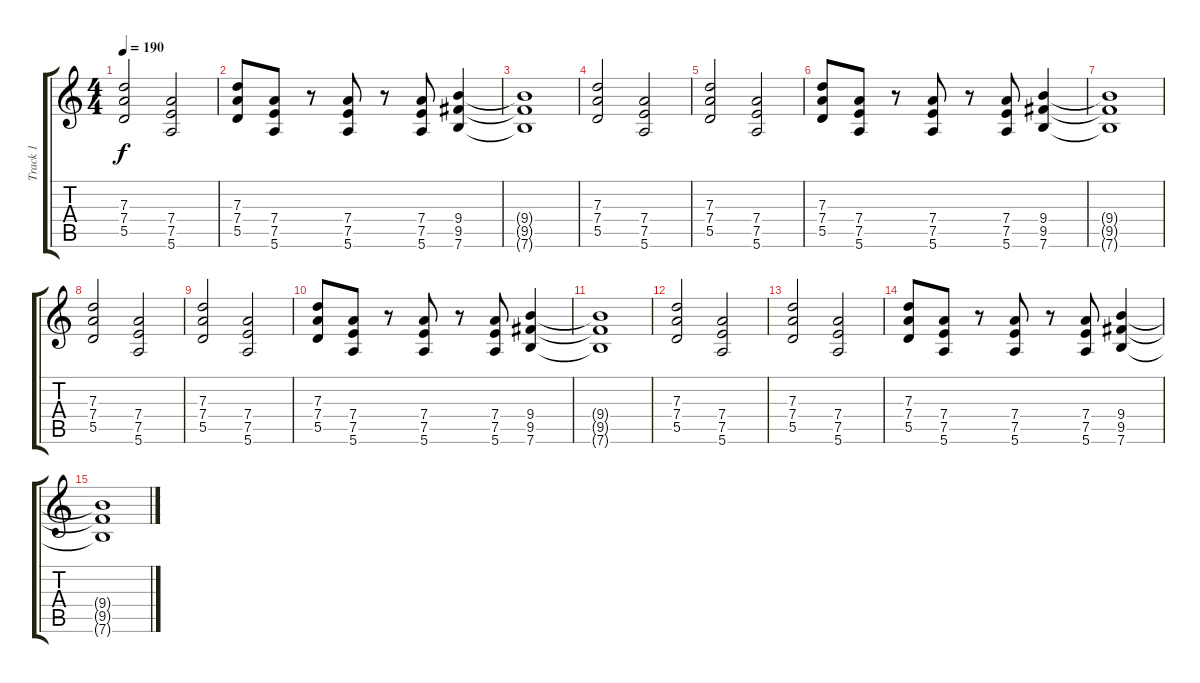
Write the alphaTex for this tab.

\track ("Track 1" "Track 1") {instrument overdrivenguitar}
\staff {score tabs}
\tuning (E4 B3 G3 D3 A2 E2) {hide}
\ts (4 4)
\tempo 190
\clef g2
\ks c
(7.3 7.4 5.5).2{dy f} (7.4 7.5 5.6).2 |
(7.3 7.4 5.5).8 (7.4 7.5 5.6).8 r.8 (7.4 7.5 5.6).8 r.8 (7.4 7.5 5.6).8 (9.4 9.5 7.6).4 |
(9.4{t} 9.5{t} 7.6{t}).1 |
(7.3 7.4 5.5).2 (7.4 7.5 5.6).2 |
(7.3 7.4 5.5).2 (7.4 7.5 5.6).2 |
(7.3 7.4 5.5).8 (7.4 7.5 5.6).8 r.8 (7.4 7.5 5.6).8 r.8 (7.4 7.5 5.6).8 (9.4 9.5 7.6).4 |
(9.4{t} 9.5{t} 7.6{t}).1 |
(7.3 7.4 5.5).2 (7.4 7.5 5.6).2 |
(7.3 7.4 5.5).2 (7.4 7.5 5.6).2 |
(7.3 7.4 5.5).8 (7.4 7.5 5.6).8 r.8 (7.4 7.5 5.6).8 r.8 (7.4 7.5 5.6).8 (9.4 9.5 7.6).4 |
(9.4{t} 9.5{t} 7.6{t}).1 |
(7.3 7.4 5.5).2 (7.4 7.5 5.6).2 |
(7.3 7.4 5.5).2 (7.4 7.5 5.6).2 |
(7.3 7.4 5.5).8 (7.4 7.5 5.6).8 r.8 (7.4 7.5 5.6).8 r.8 (7.4 7.5 5.6).8 (9.4 9.5 7.6).4 |
(9.4{t} 9.5{t} 7.6{t}).1
